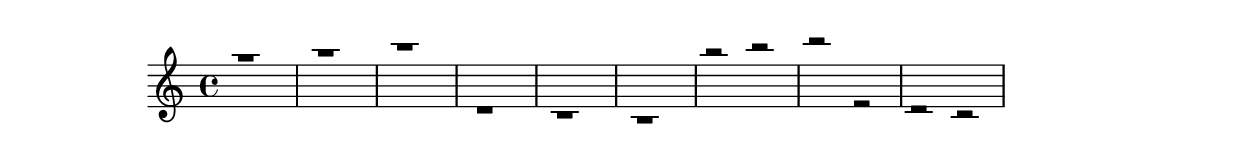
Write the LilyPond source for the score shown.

\version "1.5.68"
\header {
texidoc = "whole and half rests moving outside the staff should get
ledger lines"
}


\score {
\notes  {
   \property Voice.Rest \set #'staff-position  = #4
  r1 \property Voice.Rest \set #'staff-position  = #5
  r1 \property Voice.Rest \set #'staff-position  = #6
  
  r1 \property Voice.Rest \set #'staff-position  = #-6
  r1 \property Voice.Rest \set #'staff-position  = #-7
  r1 \property Voice.Rest \set #'staff-position  = #-8
  r1

   \property Voice.Rest \set #'staff-position  = #6
  r2 \property Voice.Rest \set #'staff-position  = #7
  r2 \property Voice.Rest \set #'staff-position  = #8
  
  r2 \property Voice.Rest \set #'staff-position  = #-4
  r2 \property Voice.Rest \set #'staff-position  = #-5
  r2 \property Voice.Rest \set #'staff-position  = #-6
  r2

  

  
}}
